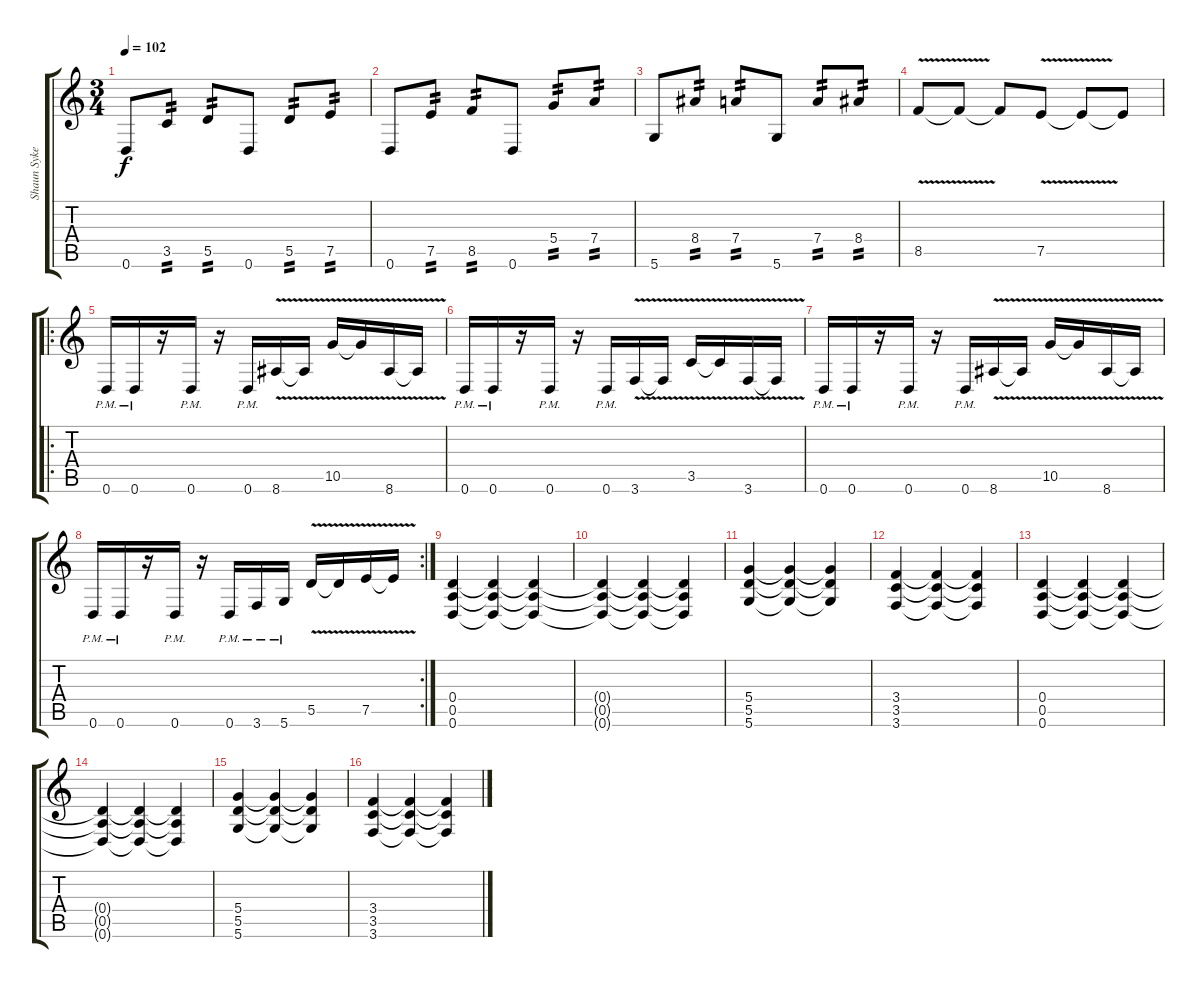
\track ("Shaun Sykes" "Shaun Syke") {instrument distortionguitar}
\staff {score tabs}
\tuning (E4 B3 G3 D3 A2 D2) {hide}
\ts (3 4)
\tempo 102
\clef g2
\ks c
0.6.8{dy f} 3.5.8{tp 2} 5.5.8{tp 2} 0.6.8 5.5.8{tp 2} 7.5.8{tp 2} |
0.6.8 7.5.8{tp 2} 8.5.8{tp 2} 0.6.8 5.4.8{tp 2} 7.4.8{tp 2} |
5.6.8 8.4.8{tp 2} 7.4.8{tp 2} 5.6.8 7.4.8{tp 2} 8.4.8{tp 2} |
8.5{v}.8 8.5{t}.8 8.5{t}.8 7.5{v}.8 7.5{t}.8 7.5{t}.8 |
\ro
0.6{pm}.16 0.6{pm}.16 r.16 0.6{pm}.16 r.16 0.6{pm}.16 8.6{v}.16 8.6{t}.16 10.5{v}.16 10.5{t}.16 8.6{v}.16 8.6{t}.16 |
0.6{pm}.16 0.6{pm}.16 r.16 0.6{pm}.16 r.16 0.6{pm}.16 3.6{v}.16 3.6{t}.16 3.5{v}.16 3.5{t}.16 3.6{v}.16 3.6{t}.16 |
0.6{pm}.16 0.6{pm}.16 r.16 0.6{pm}.16 r.16 0.6{pm}.16 8.6{v}.16 8.6{t}.16 10.5{v}.16 10.5{t}.16 8.6{v}.16 8.6{t}.16 |
\rc 2
0.6{pm}.16 0.6{pm}.16 r.16 0.6{pm}.16 r.16 0.6{pm}.16 3.6{pm}.16 5.6{pm}.16 5.5{v}.16 5.5{t}.16 7.5{v}.16 7.5{t}.16 |
(0.4 0.5 0.6).4 (0.4{t} 0.5{t} 0.6{t}).4 (0.4{t} 0.5{t} 0.6{t}).4 |
(0.4{t} 0.5{t} 0.6{t}).4 (0.4{t} 0.5{t} 0.6{t}).4 (0.4{t} 0.5{t} 0.6{t}).4 |
(5.4 5.5 5.6).4 (5.4{t} 5.5{t} 5.6{t}).4 (5.4{t} 5.5{t} 5.6{t}).4 |
(3.4 3.5 3.6).4 (3.4{t} 3.5{t} 3.6{t}).4 (3.4{t} 3.5{t} 3.6{t}).4 |
(0.4 0.5 0.6).4 (0.4{t} 0.5{t} 0.6{t}).4 (0.4{t} 0.5{t} 0.6{t}).4 |
(0.4{t} 0.5{t} 0.6{t}).4 (0.4{t} 0.5{t} 0.6{t}).4 (0.4{t} 0.5{t} 0.6{t}).4 |
(5.4 5.5 5.6).4 (5.4{t} 5.5{t} 5.6{t}).4 (5.4{t} 5.5{t} 5.6{t}).4 |
(3.4 3.5 3.6).4 (3.4{t} 3.5{t} 3.6{t}).4 (3.4{t} 3.5{t} 3.6{t}).4
